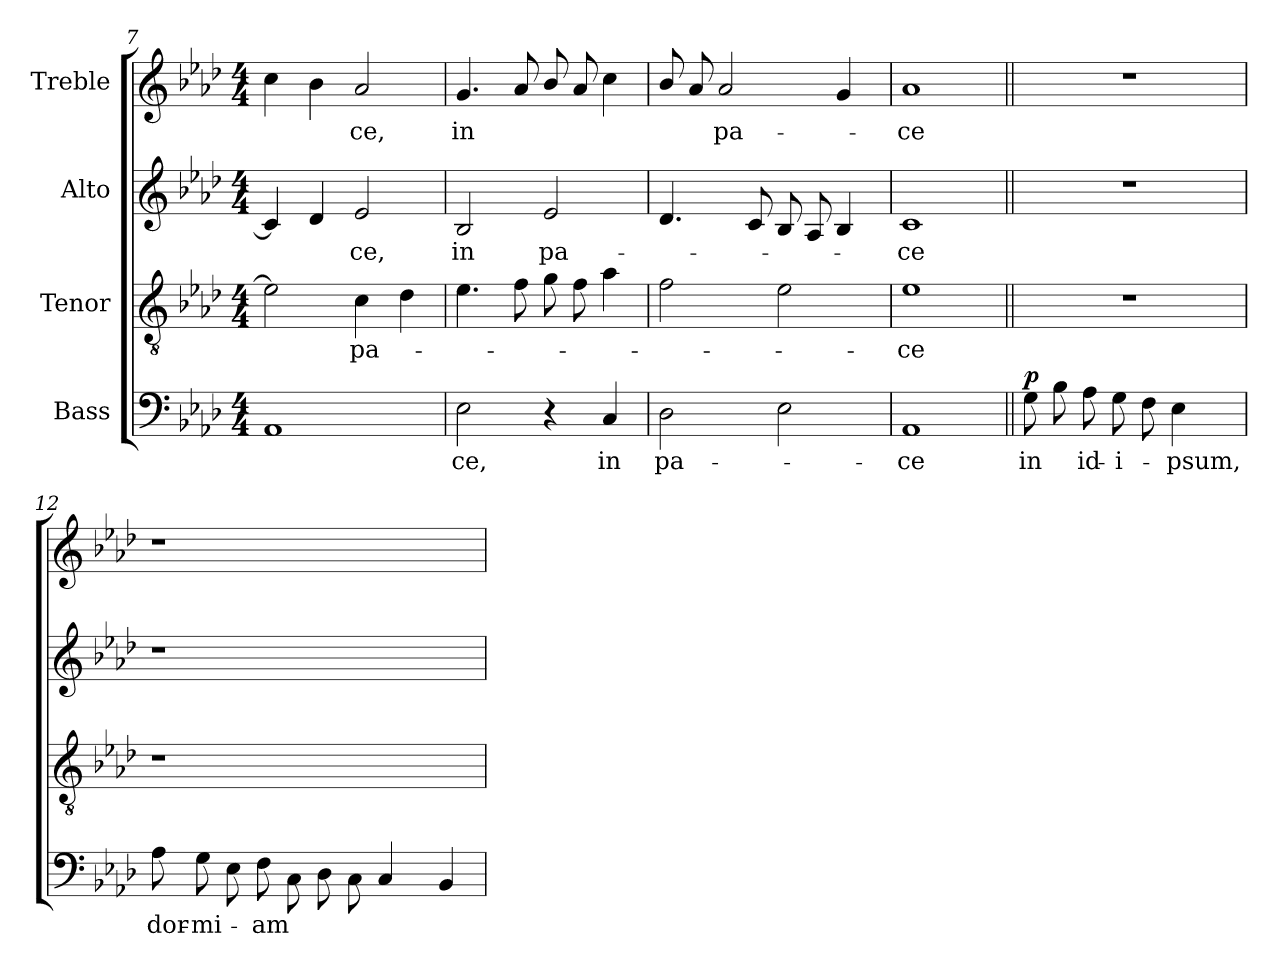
**kern	**text	**dynam	**kern	**text	**kern	**text	**kern	**text
*part4	*part4	*part4	*part3	*part3	*part2	*part2	*part1	*part1
*staff4	*staff4	*staff4	*staff3	*staff3	*staff2	*staff2	*staff1	*staff1
*I"Bass	*	*	*I"Tenor	*	*I"Alto	*	*I"Treble	*
*clefF4	*	*	*clefGv2	*	*clefG2	*	*clefG2	*
*	*	*	*ITrd7c12	*	*	*	*	*
*k[b-e-a-d-]	*	*	*k[b-e-a-d-]	*	*k[b-e-a-d-]	*	*k[b-e-a-d-]	*
*A-:	*	*	*A-:	*	*A-:	*	*A-:	*
*M4/4	*	*	*M4/4	*	*M4/4	*	*M4/4	*
=7	=7	=7	=7	=7	=7	=7	=7	=7
1AA-i	.	.	2E-i\]	.	4ci/]	.	4cci\	.
.	.	.	.	.	4d-i/	.	4b-i\	.
!	!	!	!	!LO:LY:b:color=#000000	!	!	!	!
!	!	!	!	!	!	!LO:LY:b:color=#000000	!	!
!	!	!	!	!	!	!	!	!LO:LY:b:color=#000000
.	.	.	4Ci\	pa-	2e-i/	-ce,	2a-i/	-ce,
.	.	.	4D-i\	.	.	.	.	.
=8	=8	=8	=8	=8	=8	=8	=8	=8
!	!LO:LY:b:color=#000000	!	!	!	!	!	!	!
!	!	!	!	!	!	!LO:LY:b:color=#000000	!	!
!	!	!	!	!	!	!	!	!LO:LY:b:color=#000000
2E-i\	-ce,	.	4.E-i\	.	2B-i/	in	4.gi/	in
.	.	.	8Fi\	.	.	.	8a-i/	.
!	!	!	!	!	!	!LO:LY:b:color=#000000	!	!
4r	.	.	8Gi\	.	2e-i/	pa-	8b-i/	.
.	.	.	8Fi\	.	.	.	8a-i/	.
!	!LO:LY:b:color=#000000	!	!	!	!	!	!	!
4Ci/	in	.	4A-i\	.	.	.	4cci\	.
=9	=9	=9	=9	=9	=9	=9	=9	=9
!	!LO:LY:b:color=#000000	!	!	!	!	!	!	!
2D-i\	pa-	.	2Fi\	.	4.d-i/	.	8b-i/	.
.	.	.	.	.	.	.	8a-i/	.
!	!	!	!	!	!	!	!	!LO:LY:b:color=#000000
.	.	.	.	.	.	.	2a-i/	pa-
.	.	.	.	.	8ci/	.	.	.
2E-i\	.	.	2E-i\	.	8B-i/	.	.	.
.	.	.	.	.	8A-i/	.	.	.
.	.	.	.	.	4B-i/	.	4gi/	.
=10	=10	=10	=10	=10	=10	=10	=10	=10
!	!LO:LY:b:color=#000000	!	!	!	!	!	!	!
!	!	!	!	!LO:LY:b:color=#000000	!	!	!	!
!	!	!	!	!	!	!LO:LY:b:color=#000000	!	!
!	!	!	!	!	!	!	!	!LO:LY:b:color=#000000
1AA-i	-ce	.	1E-i	-ce	1ci	-ce	1a-i	-ce
!!LO:LB:g=z
=11||	=11||	=11||	=11||	=11||	=11||	=11||	=11||	=11||
!	!LO:LY:b:color=#000000	!	!LO:N:vis=1	!	!LO:N:vis=1	!	!LO:N:vis=1	!
8Gi\	in	p	1r	.	1r	.	1r	.
8B-i\	.	.	.	.	.	.	.	.
!	!LO:LY:b:color=#000000	!	!	!	!	!	!	!
8A-i\	id-	.	.	.	.	.	.	.
!	!LO:LY:b:color=#000000	!	!	!	!	!	!	!
8Gi\	-i-	.	.	.	.	.	.	.
8Fi\	.	.	.	.	.	.	.	.
!	!LO:LY:b:color=#000000	!	!	!	!	!	!	!
4E-i\	-psum,	.	.	.	.	.	.	.
8ryy	.	.	.	.	.	.	.	.
=12	=12	=12	=12	=12	=12	=12	=12	=12
!	!LO:LY:b:color=#000000	!	!LO:N:vis=1	!	!LO:N:vis=1	!	!LO:N:vis=1	!
8A-i\	dor-	.	1r	.	1r	.	1r	.
!	!LO:LY:b:color=#000000	!	!	!	!	!	!	!
8Gi\	-mi-	.	.	.	.	.	.	.
8E-i\	.	.	.	.	.	.	.	.
!	!LO:LY:b:color=#000000	!	!	!	!	!	!	!
8Fi\	-am	.	.	.	.	.	.	.
8Ci\	.	.	.	.	.	.	.	.
8D-i\	.	.	.	.	.	.	.	.
8Ci\	.	.	.	.	.	.	.	.
4Ci/	.	.	.	.	.	.	.	.
.	.	.	4.ryy	.	4.ryy	.	4.ryy	.
4BB-i/	.	.	.	.	.	.	.	.
=	=	=	=	=	=	=	=	=
*-	*-	*-	*-	*-	*-	*-	*-	*-
